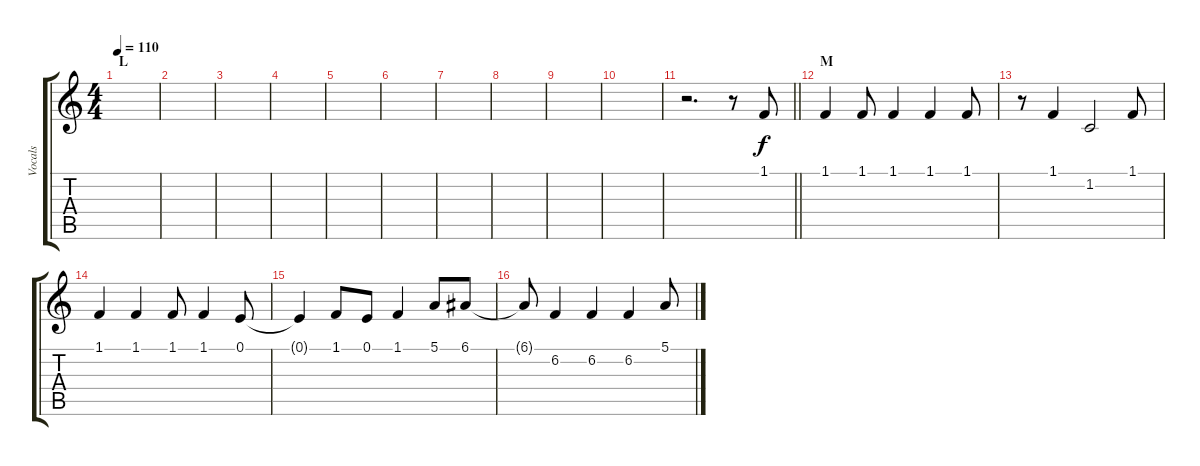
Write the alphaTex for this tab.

\track ("Vocals" "Vocals") {instrument pad4choir}
\staff {score tabs}
\tuning (E4 B3 G3 D3 A2 E2) {hide}
\ts (4 4)
\section ("" "L")
\tempo 110
\clef g2
\ks c
|
|
|
|
|
|
|
|
|
|
\barLineRight lightlight
r.2{d} r.8 1.1.8 |
\section ("" "M")
1.1.4 1.1.8 1.1.4 1.1.4 1.1.8 |
r.8 1.1.4 1.2.2 1.1.8 |
1.1.4 1.1.4 1.1.8 1.1.4 0.1.8 |
0.1{t}.4 1.1.8 0.1.8 1.1.4 5.1.8 6.1.8 |
6.1{t}.8 6.2.4 6.2.4 6.2.4 5.1.8
